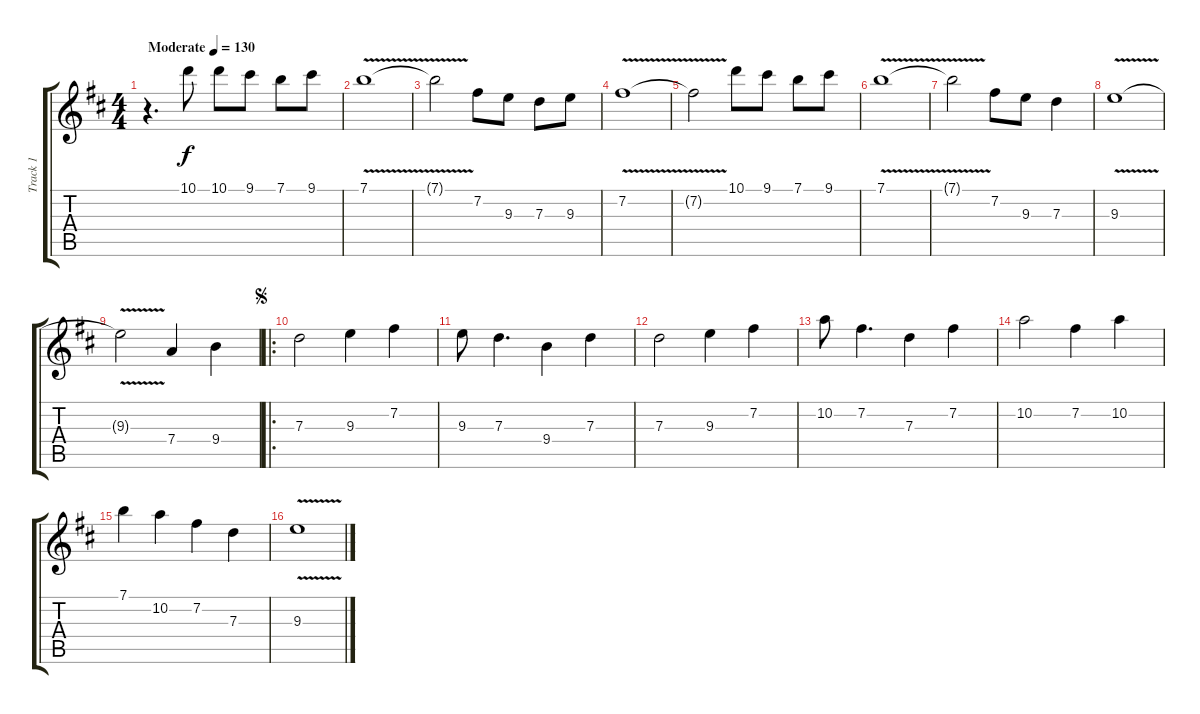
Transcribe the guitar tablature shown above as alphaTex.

\track ("Track 1" "Track 1") {instrument electricguitarclean}
\staff {score tabs}
\tuning (E4 B3 G3 D3 A2 E2) {hide}
\ts (4 4)
\tempo (130 "Moderate")
\clef g2
\ks d
r.4{d dy f instrument electricguitarclean} 10.1.8 10.1.8 9.1.8 7.1.8 9.1.8 |
7.1{v}.1 |
7.1{t}.2 7.2.8 9.3.8 7.3.8 9.3.8 |
7.2{v}.1 |
7.2{t}.2 10.1.8 9.1.8 7.1.8 9.1.8 |
7.1{v}.1 |
7.1{t}.2 7.2.8 9.3.8 7.3.4 |
9.3{v}.1 |
9.3{t}.2 7.4.4 9.4.4 |
\ro
\jump segno
7.3.2 9.3.4 7.2.4 |
9.3.8 7.3.4{d} 9.4.4 7.3.4 |
7.3.2 9.3.4 7.2.4 |
10.2.8 7.2.4{d} 7.3.4 7.2.4 |
10.2.2 7.2.4 10.2.4 |
7.1.4 10.2.4 7.2.4 7.3.4 |
9.3{v}.1
